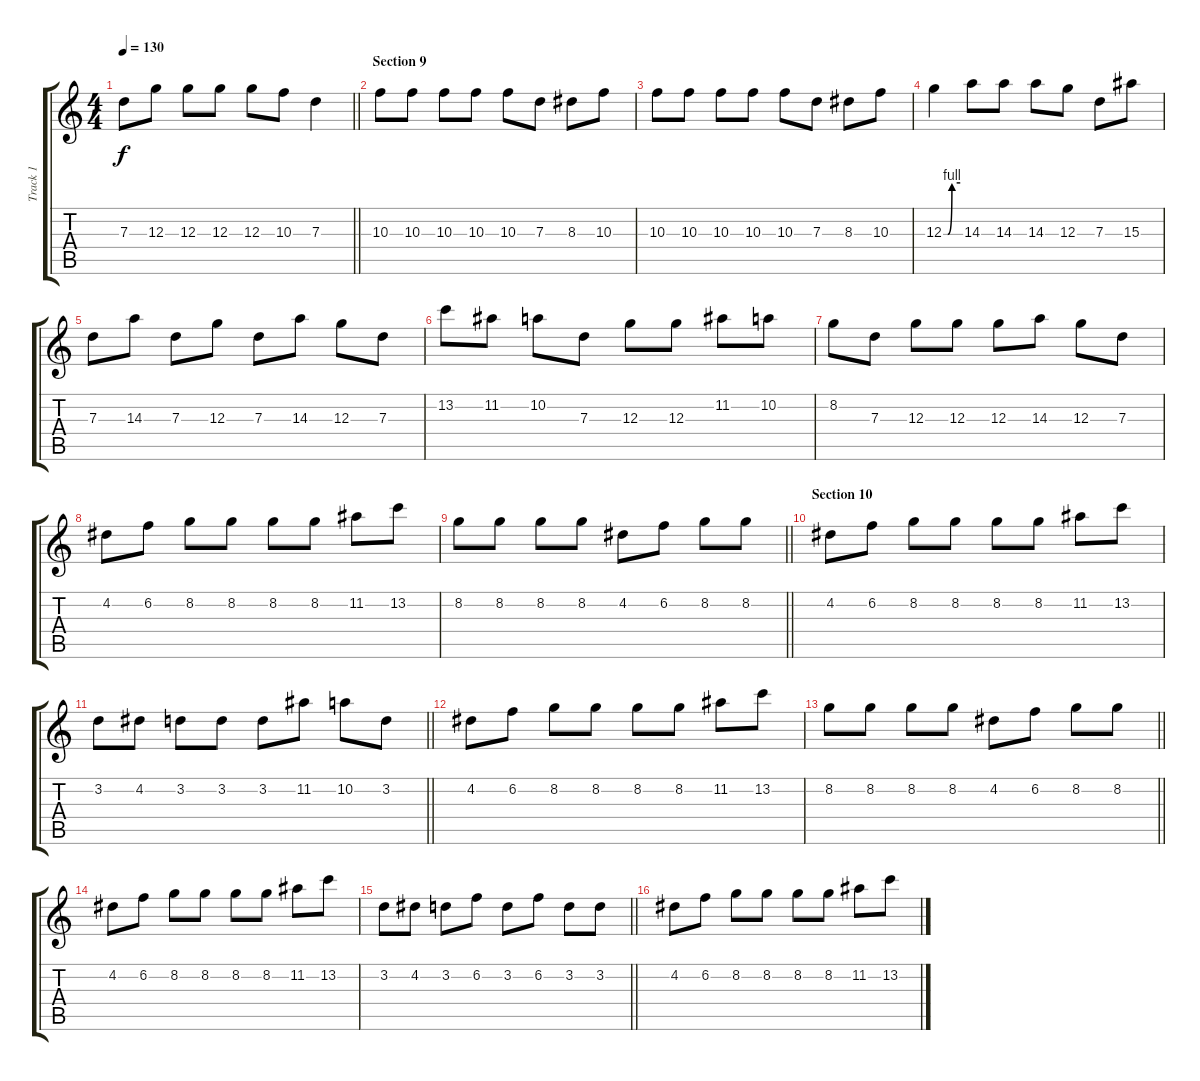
\track ("Track 1" "Track 1") {instrument distortionguitar}
\staff {score tabs}
\tuning (E4 B3 G3 D3 A2 E2) {hide}
\ts (4 4)
\tempo 130
\clef g2
\barLineRight lightlight
\ks c
7.3{t}.8{dy f} 12.3.8 12.3.8 12.3.8 12.3.8 10.3.8 7.3.4 |
\section ("" "Section 9")
10.3.8{volume 14} 10.3.8 10.3.8 10.3.8 10.3.8 7.3.8 8.3.8 10.3.8 |
10.3.8 10.3.8 10.3.8 10.3.8 10.3.8 7.3.8 8.3.8 10.3.8 |
12.3{be (custom 0 0 15 0 30 4 60 4)}.4 14.3.8 14.3.8 14.3.8 12.3.8 7.3.8 15.3.8 |
7.3.8 14.3.8 7.3.8 12.3.8 7.3.8 14.3.8 12.3.8 7.3.8 |
13.2.8 11.2.8 10.2.8 7.3.8 12.3.8 12.3.8 11.2.8 10.2.8 |
8.2.8 7.3.8 12.3.8 12.3.8 12.3.8 14.3.8 12.3.8 7.3.8 |
4.2.8 6.2.8 8.2.8 8.2.8 8.2.8 8.2.8 11.2.8 13.2.8 |
\barLineRight lightlight
8.2.8 8.2.8 8.2.8 8.2.8 4.2.8 6.2.8 8.2.8 8.2.8 |
\section ("" "Section 10")
4.2.8 6.2.8 8.2.8 8.2.8 8.2.8 8.2.8 11.2.8 13.2.8 |
\barLineRight lightlight
3.2.8 4.2.8 3.2.8 3.2.8 3.2.8 11.2.8 10.2.8 3.2.8 |
4.2.8 6.2.8 8.2.8 8.2.8 8.2.8 8.2.8 11.2.8 13.2.8 |
\barLineRight lightlight
8.2.8 8.2.8 8.2.8 8.2.8 4.2.8 6.2.8 8.2.8 8.2.8 |
4.2.8 6.2.8 8.2.8 8.2.8 8.2.8 8.2.8 11.2.8 13.2.8 |
\barLineRight lightlight
3.2.8 4.2.8 3.2.8 6.2.8 3.2.8 6.2.8 3.2.8 3.2.8 |
4.2.8 6.2.8 8.2.8 8.2.8 8.2.8 8.2.8 11.2.8 13.2.8
